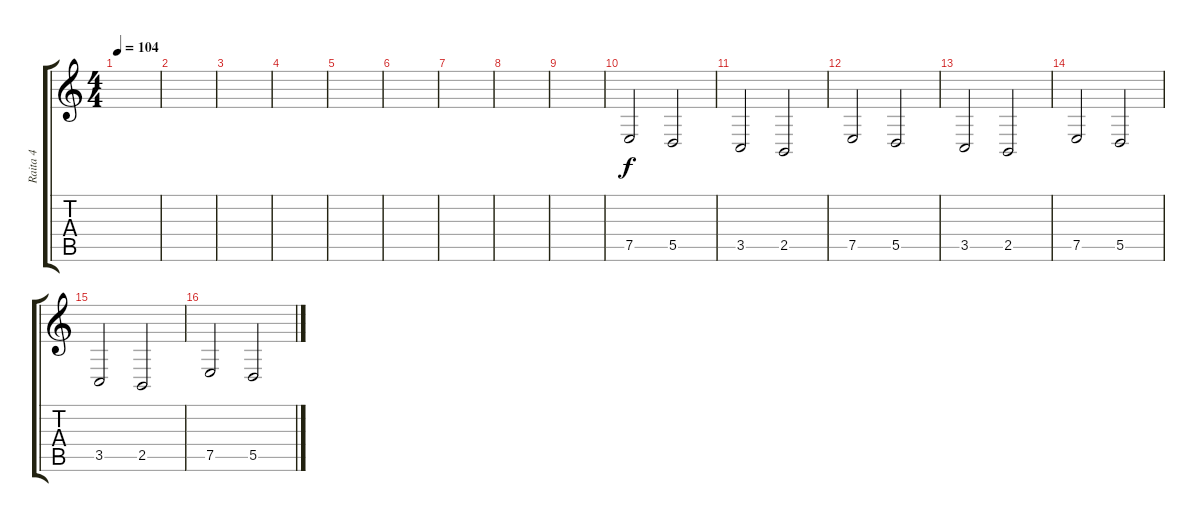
\track ("Raita 4" "Raita 4") {instrument choiraahs}
\staff {score tabs}
\tuning (E4 B3 G3 D3 A2 E2) {hide}
\ts (4 4)
\tempo 104
\clef g2
\ks c
|
|
|
|
|
|
|
|
|
7.5.2{volume 9} 5.5.2 |
3.5.2 2.5.2 |
7.5.2 5.5.2 |
3.5.2 2.5.2 |
7.5.2 5.5.2 |
3.5.2 2.5.2 |
7.5.2 5.5.2
